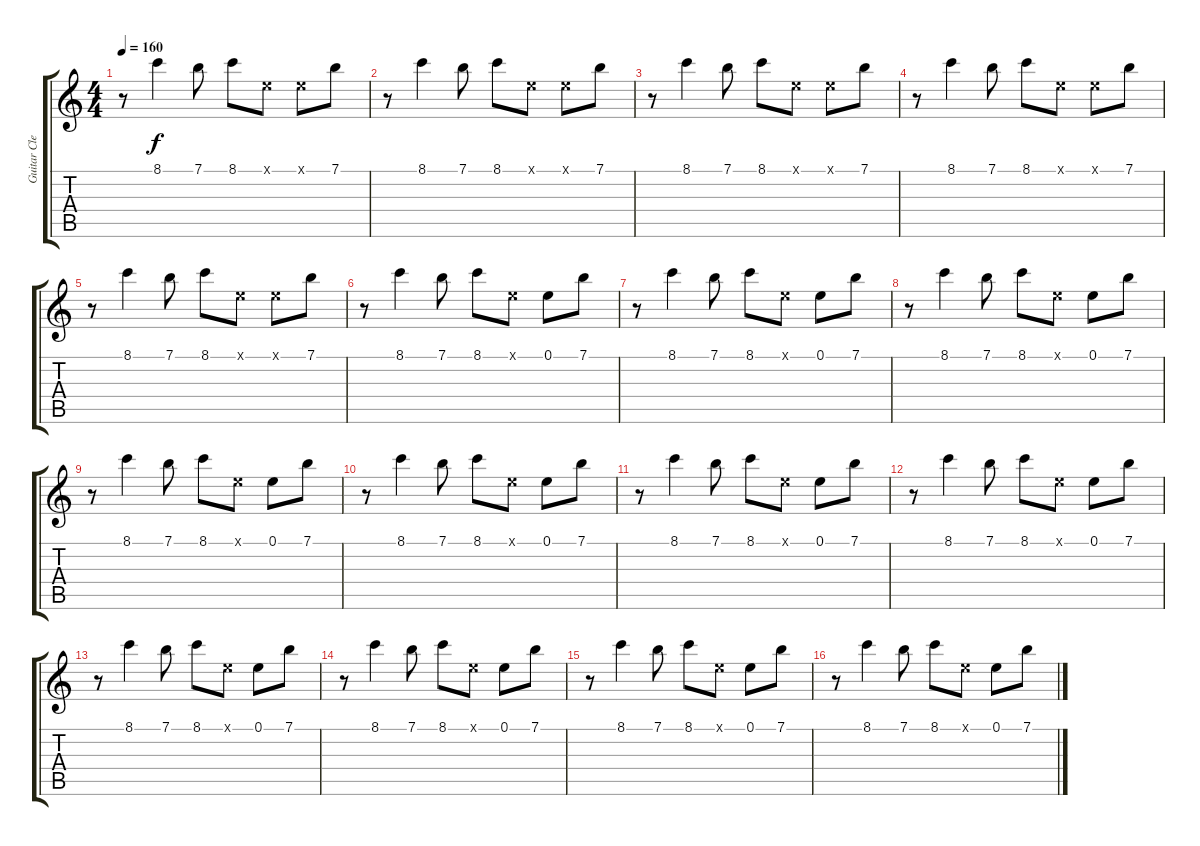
\track ("Guitar Clean 2" "Guitar Cle") {instrument acousticguitarnylon}
\staff {score tabs}
\tuning (E4 B3 G3 D3 A2 E2) {hide}
\ts (4 4)
\tempo 160
\clef g2
\ks c
r.8{dy f} 8.1.4 7.1.8 8.1.8 0.1{x}.8 0.1{x}.8 7.1.8 |
r.8 8.1.4 7.1.8 8.1.8 0.1{x}.8 0.1{x}.8 7.1.8 |
r.8 8.1.4 7.1.8 8.1.8 0.1{x}.8 0.1{x}.8 7.1.8 |
r.8 8.1.4 7.1.8 8.1.8 0.1{x}.8 0.1{x}.8 7.1.8 |
r.8 8.1.4 7.1.8 8.1.8 0.1{x}.8 0.1{x}.8 7.1.8 |
r.8 8.1.4 7.1.8 8.1.8 0.1{x}.8 0.1.8 7.1.8 |
r.8 8.1.4 7.1.8 8.1.8 0.1{x}.8 0.1.8 7.1.8 |
r.8 8.1.4 7.1.8 8.1.8 0.1{x}.8 0.1.8 7.1.8 |
r.8 8.1.4 7.1.8 8.1.8 0.1{x}.8 0.1.8 7.1.8 |
r.8 8.1.4 7.1.8 8.1.8 0.1{x}.8 0.1.8 7.1.8 |
r.8 8.1.4 7.1.8 8.1.8 0.1{x}.8 0.1.8 7.1.8 |
r.8 8.1.4 7.1.8 8.1.8 0.1{x}.8 0.1.8 7.1.8 |
r.8 8.1.4 7.1.8 8.1.8 0.1{x}.8 0.1.8 7.1.8 |
r.8 8.1.4 7.1.8 8.1.8 0.1{x}.8 0.1.8 7.1.8 |
r.8 8.1.4 7.1.8 8.1.8 0.1{x}.8 0.1.8 7.1.8 |
r.8 8.1.4 7.1.8 8.1.8 0.1{x}.8 0.1.8 7.1.8
